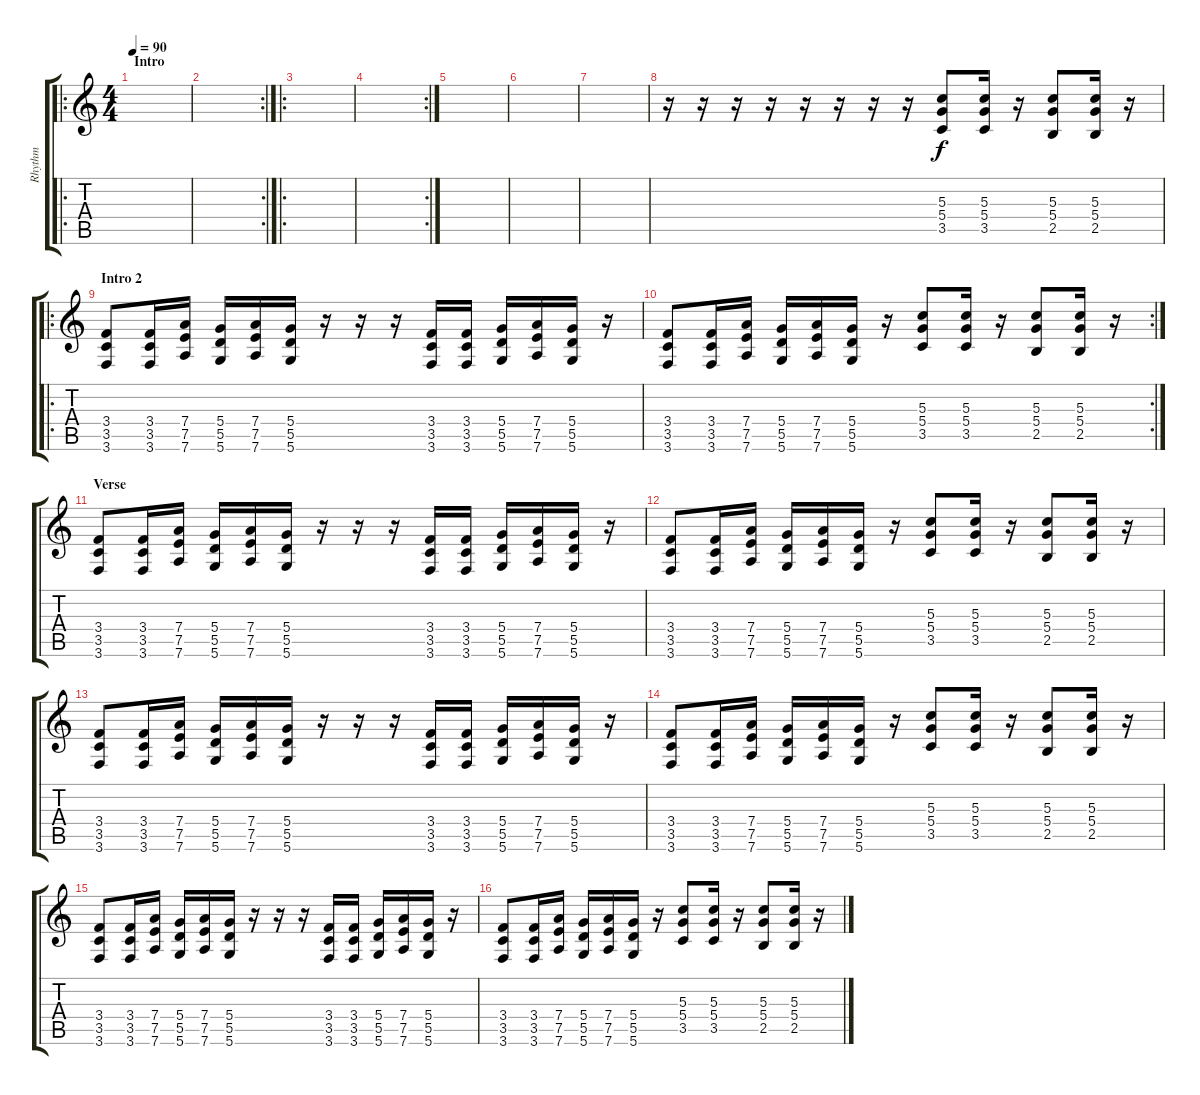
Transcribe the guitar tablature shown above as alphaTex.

\track ("Rhythm" "Rhythm") {instrument distortionguitar}
\staff {score tabs}
\tuning (E4 B3 G3 D3 A2 D2) {hide}
\ro
\ts (4 4)
\section ("" "Intro")
\tempo 90
\clef g2
\ks c
|
\rc 2
|
\ro
|
\rc 2
|
|
|
|
r.16 r.16 r.16 r.16 r.16 r.16 r.16 r.16 (5.3 5.4 3.5).8 (5.3 5.4 3.5).16 r.16 (5.3 5.4 2.5).8 (5.3 5.4 2.5).16 r.16 |
\ro
\section ("" "Intro 2")
(3.4 3.5 3.6).8 (3.4 3.5 3.6).16 (7.4 7.5 7.6).16 (5.4 5.5 5.6).16 (7.4 7.5 7.6).16 (5.4 5.5 5.6).16 r.16 r.16 r.16 (3.4 3.5 3.6).16 (3.4 3.5 3.6).16 (5.4 5.5 5.6).16 (7.4 7.5 7.6).16 (5.4 5.5 5.6).16 r.16 |
\rc 2
(3.4 3.5 3.6).8 (3.4 3.5 3.6).16 (7.4 7.5 7.6).16 (5.4 5.5 5.6).16 (7.4 7.5 7.6).16 (5.4 5.5 5.6).16 r.16 (5.3 5.4 3.5).8 (5.3 5.4 3.5).16 r.16 (5.3 5.4 2.5).8 (5.3 5.4 2.5).16 r.16 |
\section ("" "Verse")
(3.4 3.5 3.6).8 (3.4 3.5 3.6).16 (7.4 7.5 7.6).16 (5.4 5.5 5.6).16 (7.4 7.5 7.6).16 (5.4 5.5 5.6).16 r.16 r.16 r.16 (3.4 3.5 3.6).16 (3.4 3.5 3.6).16 (5.4 5.5 5.6).16 (7.4 7.5 7.6).16 (5.4 5.5 5.6).16 r.16 |
(3.4 3.5 3.6).8 (3.4 3.5 3.6).16 (7.4 7.5 7.6).16 (5.4 5.5 5.6).16 (7.4 7.5 7.6).16 (5.4 5.5 5.6).16 r.16 (5.3 5.4 3.5).8 (5.3 5.4 3.5).16 r.16 (5.3 5.4 2.5).8 (5.3 5.4 2.5).16 r.16 |
(3.4 3.5 3.6).8 (3.4 3.5 3.6).16 (7.4 7.5 7.6).16 (5.4 5.5 5.6).16 (7.4 7.5 7.6).16 (5.4 5.5 5.6).16 r.16 r.16 r.16 (3.4 3.5 3.6).16 (3.4 3.5 3.6).16 (5.4 5.5 5.6).16 (7.4 7.5 7.6).16 (5.4 5.5 5.6).16 r.16 |
(3.4 3.5 3.6).8 (3.4 3.5 3.6).16 (7.4 7.5 7.6).16 (5.4 5.5 5.6).16 (7.4 7.5 7.6).16 (5.4 5.5 5.6).16 r.16 (5.3 5.4 3.5).8 (5.3 5.4 3.5).16 r.16 (5.3 5.4 2.5).8 (5.3 5.4 2.5).16 r.16 |
(3.4 3.5 3.6).8 (3.4 3.5 3.6).16 (7.4 7.5 7.6).16 (5.4 5.5 5.6).16 (7.4 7.5 7.6).16 (5.4 5.5 5.6).16 r.16 r.16 r.16 (3.4 3.5 3.6).16 (3.4 3.5 3.6).16 (5.4 5.5 5.6).16 (7.4 7.5 7.6).16 (5.4 5.5 5.6).16 r.16 |
(3.4 3.5 3.6).8 (3.4 3.5 3.6).16 (7.4 7.5 7.6).16 (5.4 5.5 5.6).16 (7.4 7.5 7.6).16 (5.4 5.5 5.6).16 r.16 (5.3 5.4 3.5).8 (5.3 5.4 3.5).16 r.16 (5.3 5.4 2.5).8 (5.3 5.4 2.5).16 r.16
